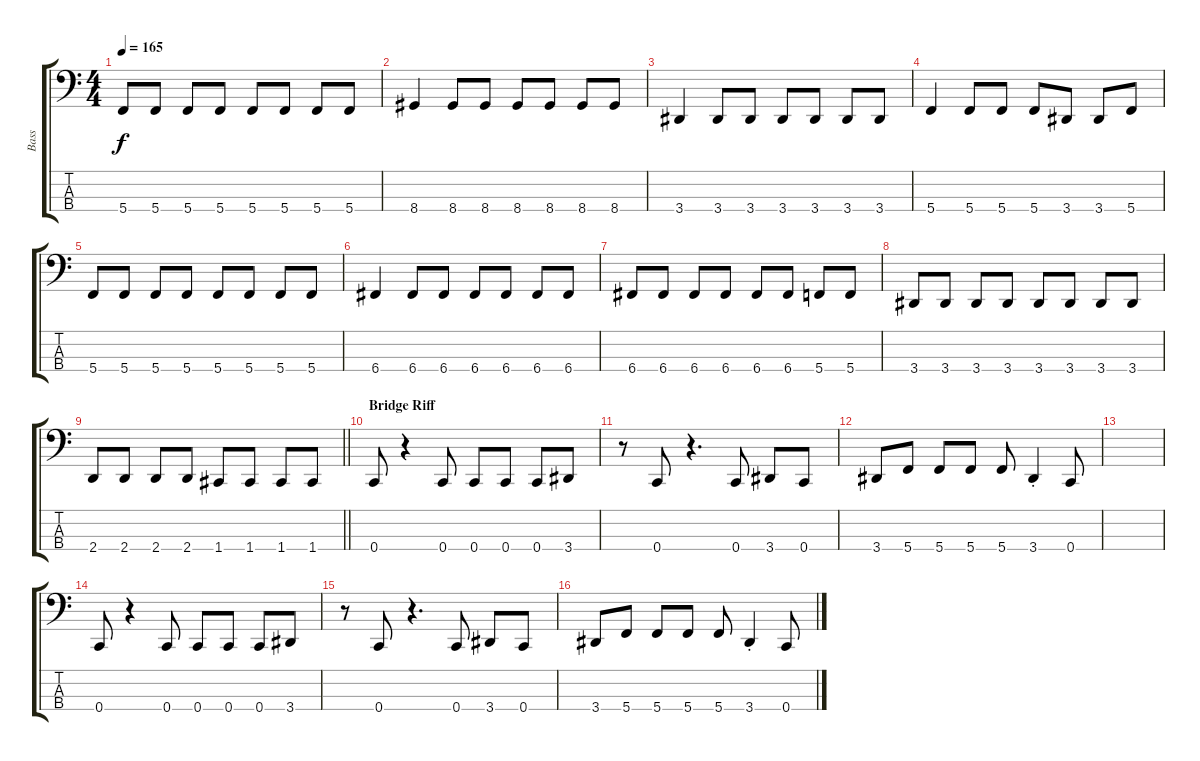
\track ("Bass" "Bass") {instrument electricbasspick}
\staff {score tabs}
\tuning (F2 C2 G1 C1) {hide}
\ts (4 4)
\tempo 165
\clef f4
\ks c
5.4.8{dy f} 5.4.8 5.4.8 5.4.8 5.4.8 5.4.8 5.4.8 5.4.8 |
8.4.4 8.4.8 8.4.8 8.4.8 8.4.8 8.4.8 8.4.8 |
3.4.4 3.4.8 3.4.8 3.4.8 3.4.8 3.4.8 3.4.8 |
5.4.4 5.4.8 5.4.8 5.4.8 3.4.8 3.4.8 5.4.8 |
5.4.8 5.4.8 5.4.8 5.4.8 5.4.8 5.4.8 5.4.8 5.4.8 |
6.4.4 6.4.8 6.4.8 6.4.8 6.4.8 6.4.8 6.4.8 |
6.4.8 6.4.8 6.4.8 6.4.8 6.4.8 6.4.8 5.4.8 5.4.8 |
3.4.8 3.4.8 3.4.8 3.4.8 3.4.8 3.4.8 3.4.8 3.4.8 |
\barLineRight lightlight
2.4.8 2.4.8 2.4.8 2.4.8 1.4.8 1.4.8 1.4.8 1.4.8 |
\section ("" "Bridge Riff")
0.4.8 r.4 0.4.8 0.4.8 0.4.8 0.4.8 3.4.8 |
r.8 0.4.8 r.4{d} 0.4.8 3.4.8 0.4.8 |
3.4.8 5.4.8 5.4.8 5.4.8 5.4.8 3.4{st}.4 0.4.8 |
|
0.4.8 r.4 0.4.8 0.4.8 0.4.8 0.4.8 3.4.8 |
r.8 0.4.8 r.4{d} 0.4.8 3.4.8 0.4.8 |
3.4.8 5.4.8 5.4.8 5.4.8 5.4.8 3.4{st}.4 0.4.8
